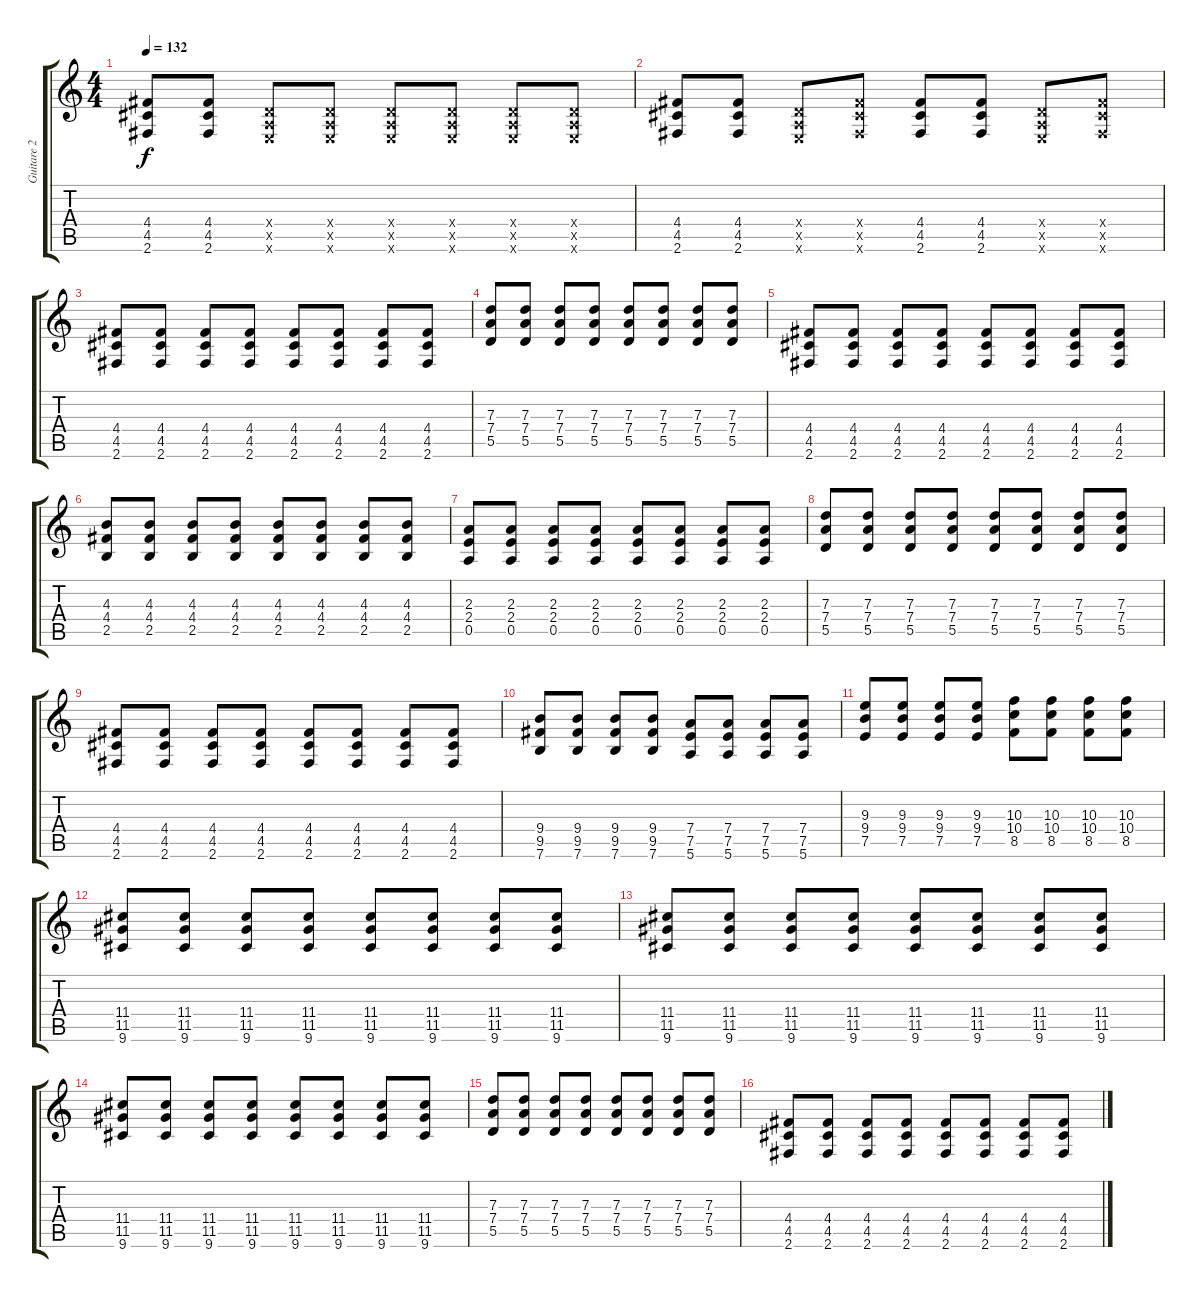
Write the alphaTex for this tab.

\track ("Guitare 2" "Guitare 2") {instrument overdrivenguitar}
\staff {score tabs}
\tuning (E4 B3 G3 D3 A2 E2) {hide}
\ts (4 4)
\tempo 132
\clef g2
\ks c
(4.4 4.5 2.6).8{dy f} (4.4 4.5 2.6).8 (0.4{x} 0.5{x} 0.6{x}).8 (0.4{x} 0.5{x} 0.6{x}).8 (0.4{x} 0.5{x} 0.6{x}).8 (0.4{x} 0.5{x} 0.6{x}).8 (0.4{x} 0.5{x} 0.6{x}).8 (0.4{x} 0.5{x} 0.6{x}).8 |
(4.4 4.5 2.6).8 (4.4 4.5 2.6).8 (0.4{x} 0.5{x} 0.6{x}).8 (4.4{x} 4.5{x} 2.6{x}).8 (4.4 4.5 2.6).8 (4.4 4.5 2.6).8 (0.4{x} 0.5{x} 0.6{x}).8 (4.4{x} 4.5{x} 2.6{x}).8 |
(4.4 4.5 2.6).8 (4.4 4.5 2.6).8 (4.4 4.5 2.6).8 (4.4 4.5 2.6).8 (4.4 4.5 2.6).8 (4.4 4.5 2.6).8 (4.4 4.5 2.6).8 (4.4 4.5 2.6).8 |
(7.3 7.4 5.5).8 (7.3 7.4 5.5).8 (7.3 7.4 5.5).8 (7.3 7.4 5.5).8 (7.3 7.4 5.5).8 (7.3 7.4 5.5).8 (7.3 7.4 5.5).8 (7.3 7.4 5.5).8 |
(4.4 4.5 2.6).8 (4.4 4.5 2.6).8 (4.4 4.5 2.6).8 (4.4 4.5 2.6).8 (4.4 4.5 2.6).8 (4.4 4.5 2.6).8 (4.4 4.5 2.6).8 (4.4 4.5 2.6).8 |
(4.3 4.4 2.5).8 (4.3 4.4 2.5).8 (4.3 4.4 2.5).8 (4.3 4.4 2.5).8 (4.3 4.4 2.5).8 (4.3 4.4 2.5).8 (4.3 4.4 2.5).8 (4.3 4.4 2.5).8 |
(2.3 2.4 0.5).8 (2.3 2.4 0.5).8 (2.3 2.4 0.5).8 (2.3 2.4 0.5).8 (2.3 2.4 0.5).8 (2.3 2.4 0.5).8 (2.3 2.4 0.5).8 (2.3 2.4 0.5).8 |
(7.3 7.4 5.5).8 (7.3 7.4 5.5).8 (7.3 7.4 5.5).8 (7.3 7.4 5.5).8 (7.3 7.4 5.5).8 (7.3 7.4 5.5).8 (7.3 7.4 5.5).8 (7.3 7.4 5.5).8 |
(4.4 4.5 2.6).8 (4.4 4.5 2.6).8 (4.4 4.5 2.6).8 (4.4 4.5 2.6).8 (4.4 4.5 2.6).8 (4.4 4.5 2.6).8 (4.4 4.5 2.6).8 (4.4 4.5 2.6).8 |
(9.4 9.5 7.6).8 (9.4 9.5 7.6).8 (9.4 9.5 7.6).8 (9.4 9.5 7.6).8 (7.4 7.5 5.6).8 (7.4 7.5 5.6).8 (7.4 7.5 5.6).8 (7.4 7.5 5.6).8 |
(9.3 9.4 7.5).8 (9.3 9.4 7.5).8 (9.3 9.4 7.5).8 (9.3 9.4 7.5).8 (10.3 10.4 8.5).8 (10.3 10.4 8.5).8 (10.3 10.4 8.5).8 (10.3 10.4 8.5).8 |
(11.4 11.5 9.6).8 (11.4 11.5 9.6).8 (11.4 11.5 9.6).8 (11.4 11.5 9.6).8 (11.4 11.5 9.6).8 (11.4 11.5 9.6).8 (11.4 11.5 9.6).8 (11.4 11.5 9.6).8 |
(11.4 11.5 9.6).8 (11.4 11.5 9.6).8 (11.4 11.5 9.6).8 (11.4 11.5 9.6).8 (11.4 11.5 9.6).8 (11.4 11.5 9.6).8 (11.4 11.5 9.6).8 (11.4 11.5 9.6).8 |
(11.4 11.5 9.6).8 (11.4 11.5 9.6).8 (11.4 11.5 9.6).8 (11.4 11.5 9.6).8 (11.4 11.5 9.6).8 (11.4 11.5 9.6).8 (11.4 11.5 9.6).8 (11.4 11.5 9.6).8 |
(7.3 7.4 5.5).8 (7.3 7.4 5.5).8 (7.3 7.4 5.5).8 (7.3 7.4 5.5).8 (7.3 7.4 5.5).8 (7.3 7.4 5.5).8 (7.3 7.4 5.5).8 (7.3 7.4 5.5).8 |
(4.4 4.5 2.6).8 (4.4 4.5 2.6).8 (4.4 4.5 2.6).8 (4.4 4.5 2.6).8 (4.4 4.5 2.6).8 (4.4 4.5 2.6).8 (4.4 4.5 2.6).8 (4.4 4.5 2.6).8
